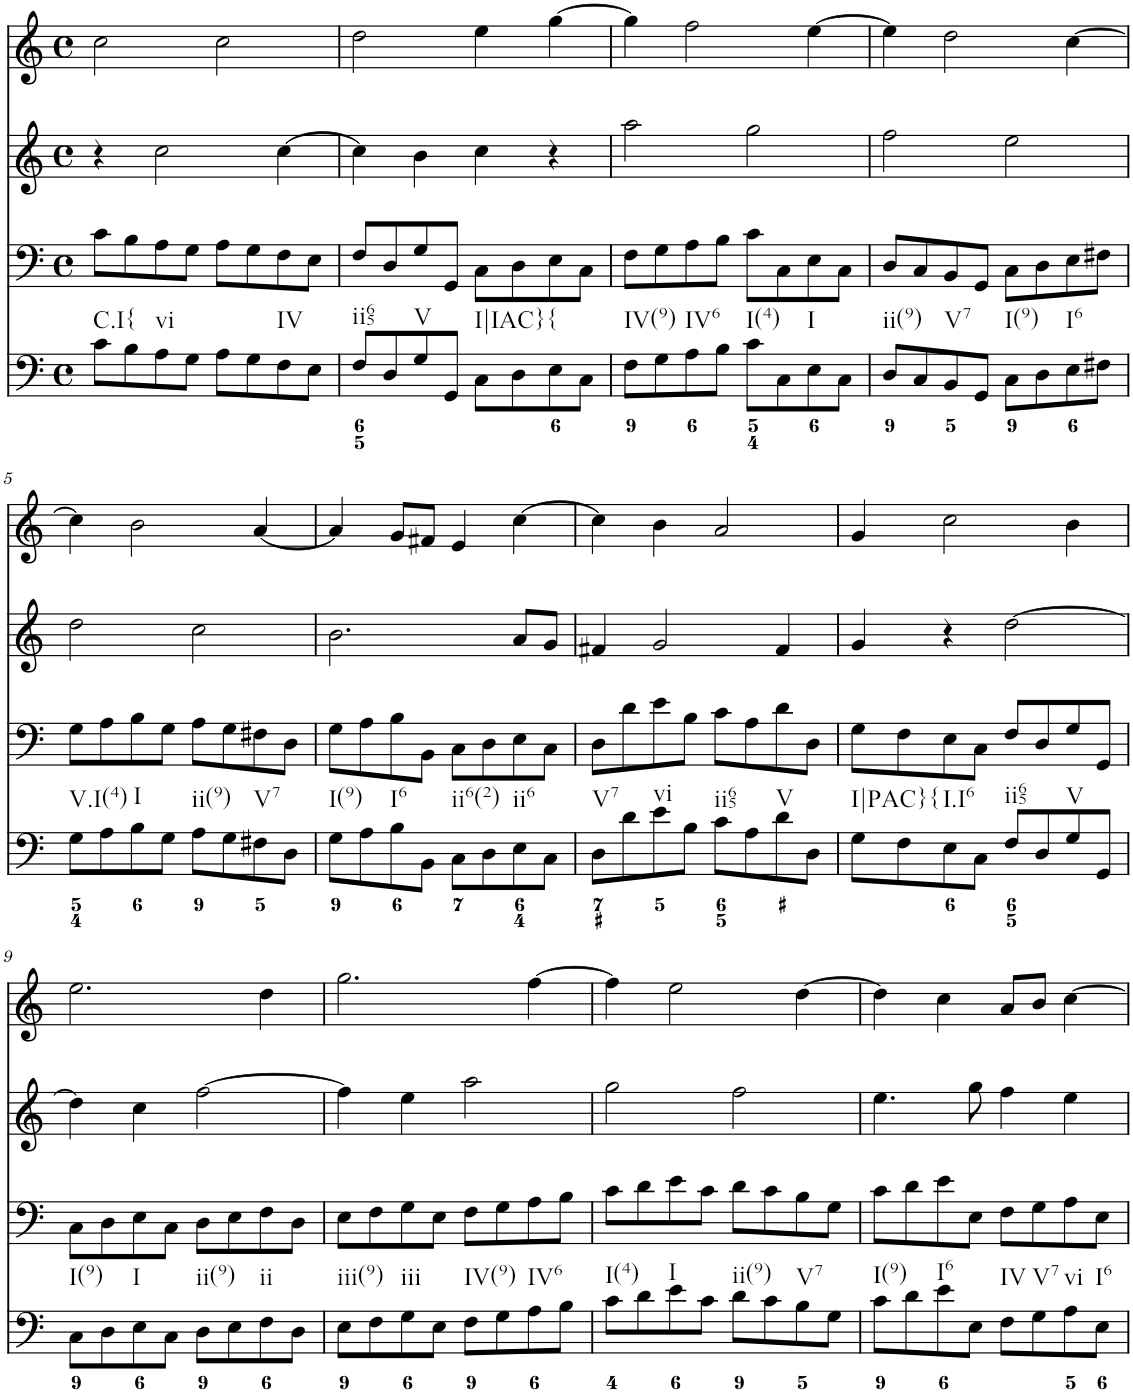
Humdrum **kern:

**kern	**kern	**kern	**kern
*part4	*part3	*part2	*part1
*staff4	*staff3	*staff2	*staff1
*I"Piano	*I"Piano	*I"Piano	*I"Piano
*I'Pno	*I'Pno	*I'Pno	*I'Pno
*clefF4	*clefF4	*clefG2	*clefG2
*k[]	*k[]	*k[]	*k[]
*M4/4	*M4/4	*M4/4	*M4/4
*met(c)	*met(c)	*met(c)	*met(c)
=1	=1	=1	=1
!LO:TX:b:t=C.I{	!	!	!
8c\L	8c\L	4r	2cc\
8B\	8B\	.	.
!LO:TX:b:t=vi	!	!	!
8A\	8A\	2cc\	.
8G\J	8G\J	.	.
8A\L	8A\L	.	2cc\
8G\	8G\	.	.
!LO:TX:b:t=IV	!	!	!
8F\	8F\	[4cc\	.
8E\J	8E\J	.	.
=2	=2	=2	=2
!LO:TX:b:t=ii65	!	!	!
8F/L	8F/L	4cc\]	2dd\
8D/	8D/	.	.
!LO:TX:b:t=V	!	!	!
8G/	8G/	4b\	.
8GG/J	8GG/J	.	.
!LO:TX:b:t=I|IAC}	!	!	!
8C\L	8C\L	4cc\	4ee\
8D\	8D\	.	.
!LO:TX:b:t={	!	!	!
8E\	8E\	4r	[4gg\
8C\J	8C\J	.	.
=3	=3	=3	=3
!LO:TX:b:t=IV(9)	!	!	!
8F\L	8F\L	2aa\	4gg\]
8G\	8G\	.	.
!LO:TX:b:t=IV6	!	!	!
8A\	8A\	.	2ff\
8B\J	8B\J	.	.
!LO:TX:b:t=I(4)	!	!	!
8c\L	8c\L	2gg\	.
8C\	8C\	.	.
!LO:TX:b:t=I	!	!	!
8E\	8E\	.	[4ee\
8C\J	8C\J	.	.
=4	=4	=4	=4
!LO:TX:b:t=ii(9)	!	!	!
8D/L	8D/L	2ff\	4ee\]
8C/	8C/	.	.
!LO:TX:b:t=V7	!	!	!
8BB/	8BB/	.	2dd\
8GG/J	8GG/J	.	.
!LO:TX:b:t=I(9)	!	!	!
8C\L	8C\L	2ee\	.
8D\	8D\	.	.
!LO:TX:b:t=I6	!	!	!
8E\	8E\	.	[4cc\
8F#X\J	8F#X\J	.	.
!!LO:LB:g=z
=5	=5	=5	=5
!LO:TX:b:t=V.I(4)	!	!	!
8G\L	8G\L	2dd\	4cc\]
8A\	8A\	.	.
!LO:TX:b:t=I	!	!	!
8B\	8B\	.	2b\
8G\J	8G\J	.	.
!LO:TX:b:t=ii(9)	!	!	!
8A\L	8A\L	2cc\	.
8G\	8G\	.	.
!LO:TX:b:t=V7	!	!	!
8F#X\	8F#X\	.	[4a/
8D\J	8D\J	.	.
=6	=6	=6	=6
!LO:TX:b:t=I(9)	!	!	!
8G\L	8G\L	2.b\	4a/]
8A\	8A\	.	.
!LO:TX:b:t=I6	!	!	!
8B\	8B\	.	8g/L
8BB\J	8BB\J	.	8f#X/J
!LO:TX:b:t=ii6(2)	!	!	!
8C\L	8C\L	.	4e/
8D\	8D\	.	.
!LO:TX:b:t=ii6	!	!	!
8E\	8E\	8a/L	[4cc\
8C\J	8C\J	8g/J	.
=7	=7	=7	=7
!LO:TX:b:t=V7	!	!	!
8D\L	8D\L	4f#X/	4cc\]
8d\	8d\	.	.
!LO:TX:b:t=vi	!	!	!
8e\	8e\	2g/	4b\
8B\J	8B\J	.	.
!LO:TX:b:t=ii65	!	!	!
8c\L	8c\L	.	2a/
8A\	8A\	.	.
!LO:TX:b:t=V	!	!	!
8d\	8d\	4f#/	.
8D\J	8D\J	.	.
=8	=8	=8	=8
!LO:TX:b:t=I|PAC}{	!	!	!
8G\L	8G\L	4g/	4g/
8F\	8F\	.	.
!LO:TX:b:t=I.I6	!	!	!
8E\	8E\	4r	2cc\
8C\J	8C\J	.	.
!LO:TX:b:t=ii65	!	!	!
8F/L	8F/L	[2dd\	.
8D/	8D/	.	.
!LO:TX:b:t=V	!	!	!
8G/	8G/	.	4b\
8GG/J	8GG/J	.	.
!!LO:LB:g=z
=9	=9	=9	=9
!LO:TX:b:t=I(9)	!	!	!
8C\L	8C\L	4dd\]	2.ee\
8D\	8D\	.	.
!LO:TX:b:t=I	!	!	!
8E\	8E\	4cc\	.
8C\J	8C\J	.	.
!LO:TX:b:t=ii(9)	!	!	!
8D\L	8D\L	[2ff\	.
8E\	8E\	.	.
!LO:TX:b:t=ii	!	!	!
8F\	8F\	.	4dd\
8D\J	8D\J	.	.
=10	=10	=10	=10
!LO:TX:b:t=iii(9)	!	!	!
8E\L	8E\L	4ff\]	2.gg\
8F\	8F\	.	.
!LO:TX:b:t=iii	!	!	!
8G\	8G\	4ee\	.
8E\J	8E\J	.	.
!LO:TX:b:t=IV(9)	!	!	!
8F\L	8F\L	2aa\	.
8G\	8G\	.	.
!LO:TX:b:t=IV6	!	!	!
8A\	8A\	.	[4ff\
8B\J	8B\J	.	.
=11	=11	=11	=11
!LO:TX:b:t=I(4)	!	!	!
8c\L	8c\L	2gg\	4ff\]
8d\	8d\	.	.
!LO:TX:b:t=I	!	!	!
8e\	8e\	.	2ee\
8c\J	8c\J	.	.
!LO:TX:b:t=ii(9)	!	!	!
8d\L	8d\L	2ff\	.
8c\	8c\	.	.
!LO:TX:b:t=V7	!	!	!
8B\	8B\	.	[4dd\
8G\J	8G\J	.	.
=12	=12	=12	=12
!LO:TX:b:t=I(9)	!	!	!
8c\L	8c\L	4.ee\	4dd\]
8d\	8d\	.	.
!LO:TX:b:t=I6	!	!	!
8e\	8e\	.	4cc\
8E\J	8E\J	8gg\	.
!LO:TX:b:t=IV	!	!	!
8F\L	8F\L	4ff\	8a/L
!LO:TX:b:t=V7	!	!	!
8G\	8G\	.	8b/J
!LO:TX:b:t=vi	!	!	!
8A\	8A\	4ee\	[4cc\
!LO:TX:b:t=I6	!	!	!
8E\J	8E\J	.	.
=	=	=	=
*-	*-	*-	*-
